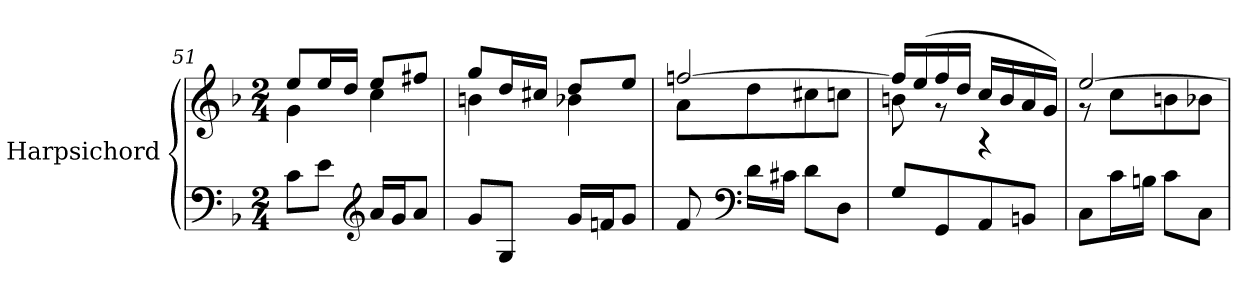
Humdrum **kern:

**kern	**kern
*part1	*part1
*staff2	*staff1
*I"Harpsichord	*
*I'Hch.	*
*clefF4	*clefG2
*k[b-]	*k[b-]
*M2/4	*M2/4
=51	=51
*	*^
8c\L	8ee/L	4g\
8e\J	16ee/L	.
.	16dd/JJ	.
*clefG2	*	*
16a/LL	8ee/L	4cc\
16g/J	.	.
8a/J	8ff#X/J	.
=52	=52	=52
8g/L	8gg/L	4bn\
8G/J	16dd/L	.
.	16cc#X/JJ	.
16g/LL	8dd/L	4b-X\
16fn/J	.	.
8g/J	8ee/J	.
!!LO:LB:g=z	!!
=53	=53	=53
8f/	[2ffn/	8a\L
*clefF4	*	*
16d\LL	.	8dd\
16c#X\JJ	.	.
8d\L	.	8cc#X\
8D\J	.	8ccn\J
=54	=54	=54
8G/L	16ff/LL]	8bn\
.	(16ee/	.
8GG/	16ff/	8r
.	16dd/JJ	.
8AA/	16cc/LL	4r
.	16b/	.
8BBn/J	16a/	.
.	16g/JJ)	.
=55	=55	=55
8C\L	[2ee/	8r
16c\L	.	8cc\L
16Bn\JJ	.	.
8c\L	.	8bn\
8C\J	.	8b-X\J
*	*v	*v
=	=
*-	*-
